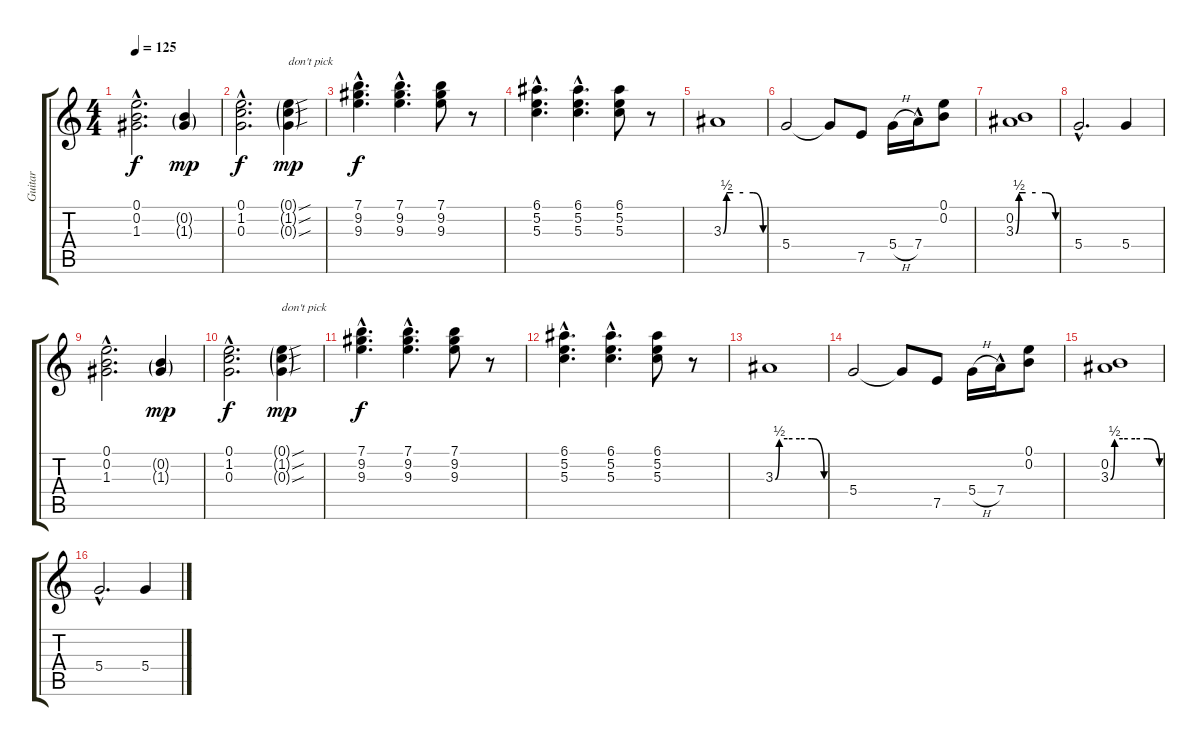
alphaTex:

\track ("Guitar" "Guitar") {instrument electricguitarclean}
\staff {score tabs}
\tuning (E4 B3 G3 D3 A2 E2) {hide}
\ts (4 4)
\tempo 125
\clef g2
\ks c
(0.1{hac} 0.2{hac} 1.3{hac}).2{d dy f} (0.2{g} 1.3{g}).4{dy mp} |
(0.1{hac} 1.2{hac} 0.3{hac}).2{d dy f} (0.1{sou g} 1.2{sou g} 0.3{sou g}).4{txt "don't pick" dy mp} |
(7.1{hac} 9.2{hac} 9.3{hac}).4{d dy f} (7.1{hac} 9.2{hac} 9.3{hac}).4{d} (7.1 9.2 9.3).8 r.8 |
(6.1{hac} 5.2{hac} 5.3{hac}).4{d} (6.1{hac} 5.2{hac} 5.3{hac}).4{d} (6.1 5.2 5.3).8 r.8 |
3.3{be (custom 0 0 5 2 15 2 30 2 45 2 60 0)}.1 |
5.4.2 5.4{t}.8 7.5.8 5.4{h}.16 7.4{hac}.16 (0.1 0.2).8 |
(0.2 3.3{be (custom 0 0 5 2 15 2 30 2 45 2 60 0)}).1 |
5.4{hac}.2{d} 5.4.4 |
(0.1{hac} 0.2{hac} 1.3{hac}).2{d} (0.2{g} 1.3{g}).4{dy mp} |
(0.1{hac} 1.2{hac} 0.3{hac}).2{d dy f} (0.1{sou g} 1.2{sou g} 0.3{sou g}).4{txt "don't pick" dy mp} |
(7.1{hac} 9.2{hac} 9.3{hac}).4{d dy f} (7.1{hac} 9.2{hac} 9.3{hac}).4{d} (7.1 9.2 9.3).8 r.8 |
(6.1{hac} 5.2{hac} 5.3{hac}).4{d} (6.1{hac} 5.2{hac} 5.3{hac}).4{d} (6.1 5.2 5.3).8 r.8 |
3.3{be (custom 0 0 5 2 15 2 30 2 45 2 60 0)}.1 |
5.4.2 5.4{t}.8 7.5.8 5.4{h}.16 7.4{hac}.16 (0.1 0.2).8 |
(0.2 3.3{be (custom 0 0 5 2 15 2 30 2 45 2 60 0)}).1 |
5.4{hac}.2{d} 5.4.4
